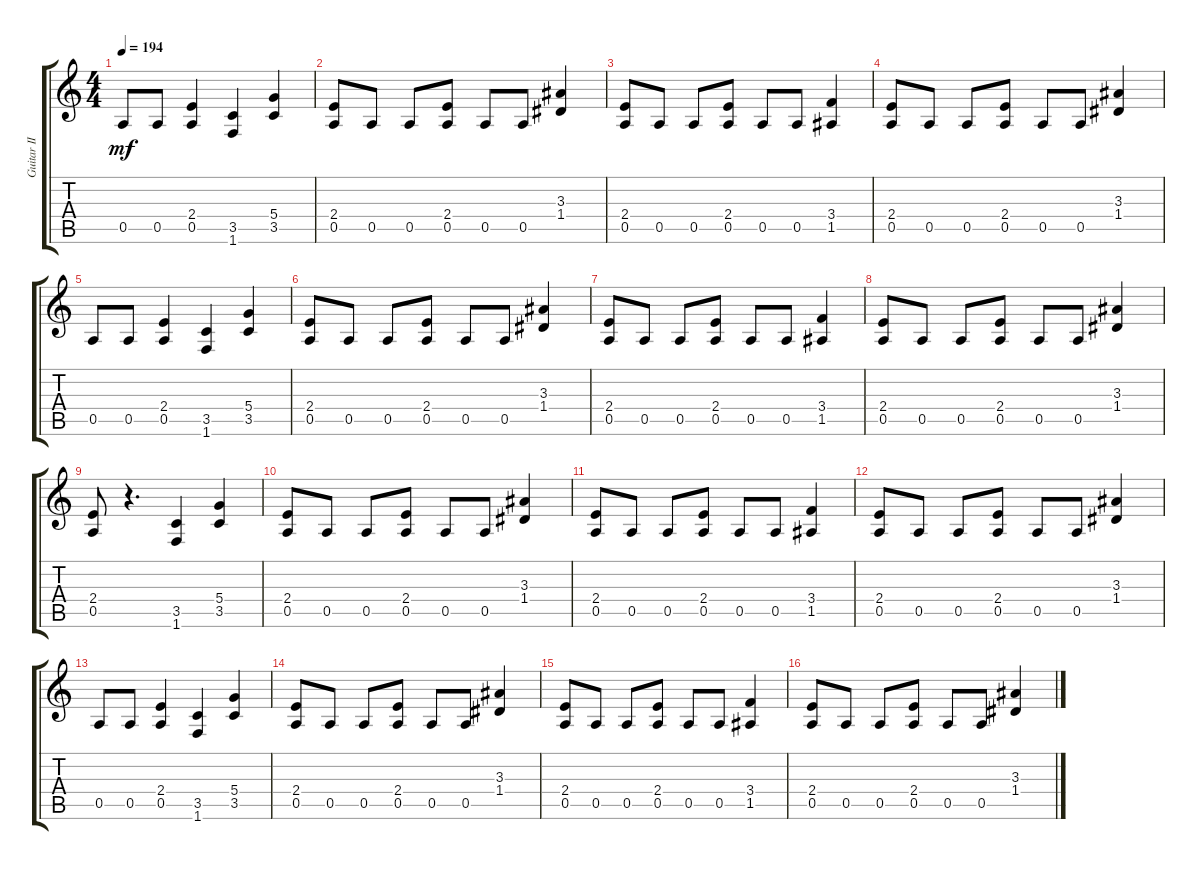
\track ("Guitar II" "Guitar II") {instrument distortionguitar}
\staff {score tabs}
\tuning (E4 B3 G3 D3 A2 E2) {hide}
\ts (4 4)
\tempo 194
\clef g2
\ks c
0.5.8{dy mf} 0.5.8 (2.4 0.5).4 (3.5 1.6).4 (5.4 3.5).4 |
(2.4 0.5).8 0.5.8 0.5.8 (2.4 0.5).8 0.5.8 0.5.8 (3.3 1.4).4 |
(2.4 0.5).8 0.5.8 0.5.8 (2.4 0.5).8 0.5.8 0.5.8 (3.4 1.5).4 |
(2.4 0.5).8 0.5.8 0.5.8 (2.4 0.5).8 0.5.8 0.5.8 (3.3 1.4).4 |
0.5.8 0.5.8 (2.4 0.5).4 (3.5 1.6).4 (5.4 3.5).4 |
(2.4 0.5).8 0.5.8 0.5.8 (2.4 0.5).8 0.5.8 0.5.8 (3.3 1.4).4 |
(2.4 0.5).8 0.5.8 0.5.8 (2.4 0.5).8 0.5.8 0.5.8 (3.4 1.5).4 |
(2.4 0.5).8 0.5.8 0.5.8 (2.4 0.5).8 0.5.8 0.5.8 (3.3 1.4).4 |
(2.4 0.5).8 r.4{d} (3.5 1.6).4 (5.4 3.5).4 |
(2.4 0.5).8 0.5.8 0.5.8 (2.4 0.5).8 0.5.8 0.5.8 (3.3 1.4).4 |
(2.4 0.5).8 0.5.8 0.5.8 (2.4 0.5).8 0.5.8 0.5.8 (3.4 1.5).4 |
(2.4 0.5).8 0.5.8 0.5.8 (2.4 0.5).8 0.5.8 0.5.8 (3.3 1.4).4 |
0.5.8 0.5.8 (2.4 0.5).4 (3.5 1.6).4 (5.4 3.5).4 |
(2.4 0.5).8 0.5.8 0.5.8 (2.4 0.5).8 0.5.8 0.5.8 (3.3 1.4).4 |
(2.4 0.5).8 0.5.8 0.5.8 (2.4 0.5).8 0.5.8 0.5.8 (3.4 1.5).4 |
(2.4 0.5).8 0.5.8 0.5.8 (2.4 0.5).8 0.5.8 0.5.8 (3.3 1.4).4
